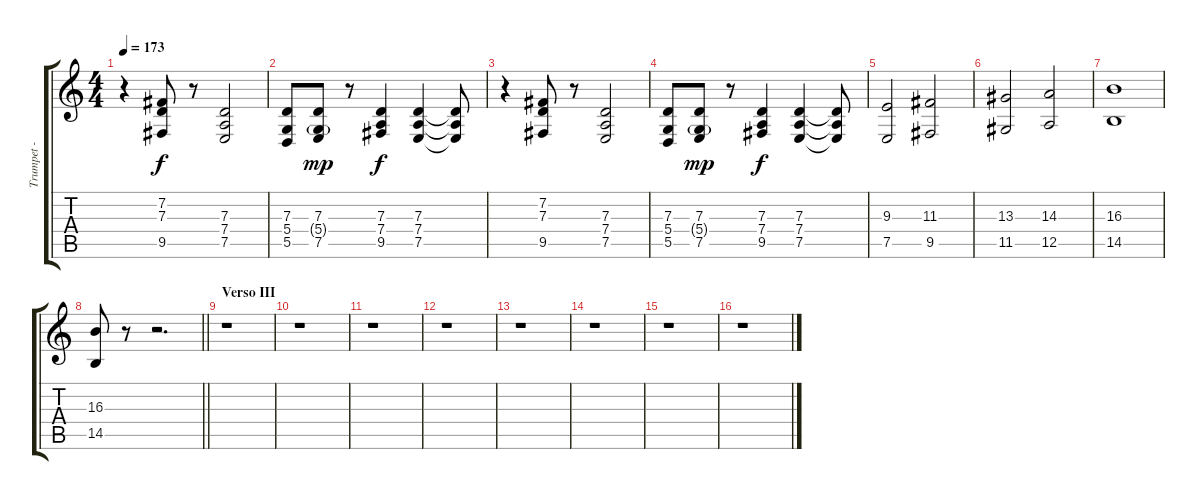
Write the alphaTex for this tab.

\track ("Trumpet - ?????" "Trumpet - ") {instrument altosax}
\staff {score tabs}
\tuning (E4 B3 G3 D3 A2 E2) {hide}
\ts (4 4)
\tempo 173
\clef g2
\ks c
r.4{dy f} (7.2 7.3 9.5).8 r.8 (7.3 7.4 7.5).2 |
(7.3 5.4 5.5).8 (7.3 5.4{g} 7.5).8{dy mp} r.8 (7.3 7.4 9.5).4{dy f} (7.3 7.4 7.5).4 (7.3{t} 7.4{t} 7.5{t}).8 |
r.4 (7.2 7.3 9.5).8 r.8 (7.3 7.4 7.5).2 |
(7.3 5.4 5.5).8 (7.3 5.4{g} 7.5).8{dy mp} r.8 (7.3 7.4 9.5).4{dy f} (7.3 7.4 7.5).4 (7.3{t} 7.4{t} 7.5{t}).8 |
(9.3 7.5).2 (11.3 9.5).2 |
(13.3 11.5).2 (14.3 12.5).2 |
(16.3 14.5).1{volume 16} |
\barLineRight lightlight
(16.3 14.5).8 r.8 r.2{d} |
\section ("" "Verso III")
r.1 |
r.1 |
r.1 |
r.1 |
r.1 |
r.1 |
r.1 |
r.1
